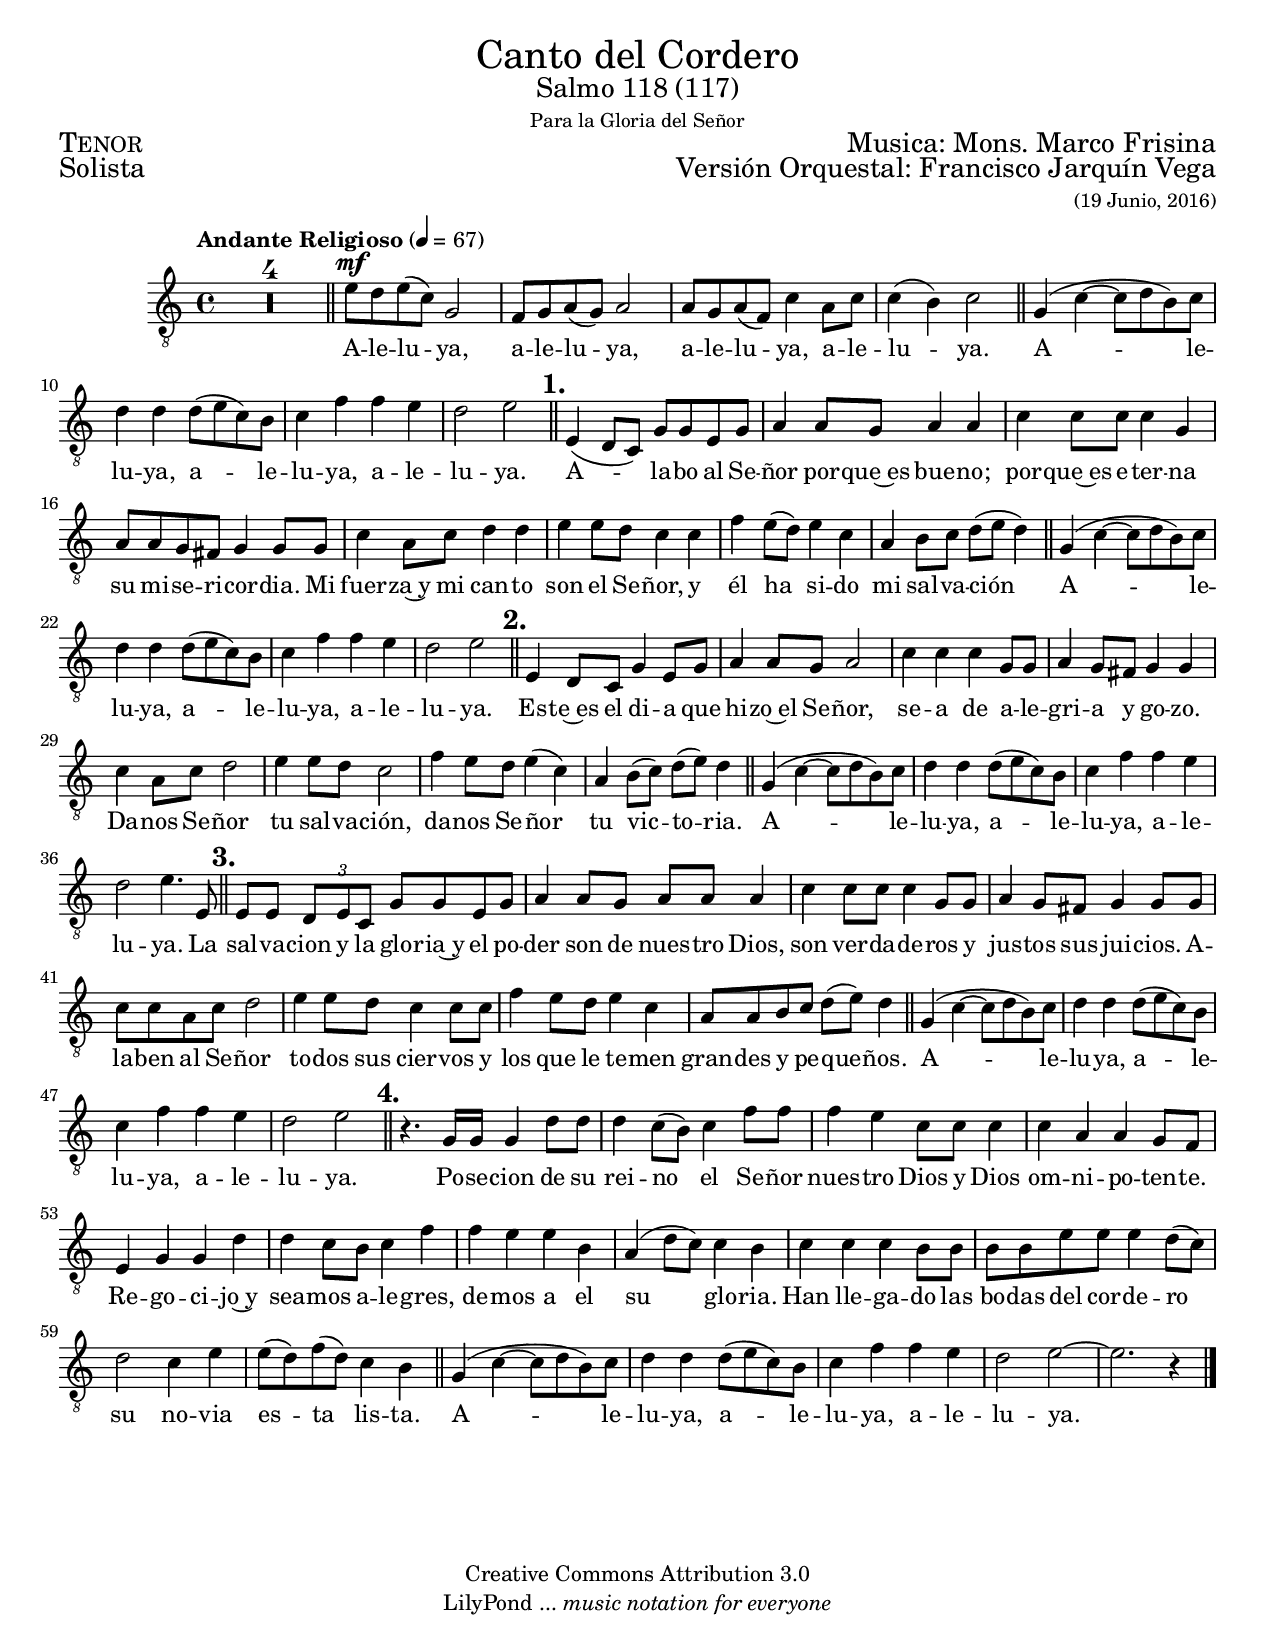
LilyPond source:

% ****************************************************************
%       Canto del cordero - Tenor
%	by serach.sam@
% ****************************************************************
\language "espanol"
\version "2.19.49"

#(set-global-staff-size 19)

% --- Parametro globales
global = {
  \tempo "Andante Religioso" 4=67
  \key do \major
  \time 4/4
  s1*4
  \bar "||"
  s1*4
  \bar "||"
  s1*4
  \bar "||"
  s1*8
  \bar "||"
  s1*4
  \bar "||"
  s1*8
  \bar "||"
  s1*4
  \bar "||"
  s1*8
  \bar "||"
  s1*4
  \bar "||"
  s1*12
  \bar "||"
  s1*5
  \bar "|."
}

\markup { \fill-line { \center-column { \fontsize #5 "Canto del Cordero" \fontsize #2 "Salmo 118 (117)" \small "Para la Gloria del Señor" } } }
\markup { \fill-line { \fontsize #2 \smallCaps "Tenor" \fontsize #2 "Musica: Mons. Marco Frisina"  } }
\markup { \fill-line { \fontsize #2 "Solista" \right-column { \fontsize #2 "Versión Orquestal: Francisco Jarquín Vega" \small "(19 Junio, 2016)" } } }

\header {
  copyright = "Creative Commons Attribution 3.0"
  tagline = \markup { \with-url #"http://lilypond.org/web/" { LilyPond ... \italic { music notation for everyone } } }
  breakbefore = ##t 
}

% --- Musica
tenor = \relative do' {
  \compressFullBarRests
  \dynamicUp
  \clef	"G_8"
  R1*4				| %4
  mi8\mf re mi( do) sol2		| %5
  fa8 sol la( sol) la2		| %6
  la8 sol la( fa) do'4 la8 do	| %7
  do4( si) do2			| %8
  sol4( do~ do8 re si) do	| %9
  re4 re re8( mi do) si		| %10
  do4 fa fa mi			| %11
  re2 mi				| %12
  \mark \markup {\bold "1."}
  mi,4( re8 do) sol' sol mi sol	| %13
  la4 la8 sol la4 la		| %14
  do4 do8 do do4 sol		| %15
  la8 la sol fas sol4 sol8 sol	| %16
  do4 la8 do re4 re		| %17
  mi4 mi8 re do4 do		| %18
  fa4 mi8( re) mi4 do		| %19
  la4 si8 do re( mi re4)		| %20
  sol,4( do~ do8 re si) do	| %21
  re4 re re8( mi do) si		| %22
  do4 fa fa mi			| %23
  re2 mi				| %24
  \mark \markup {\bold "2."}
  mi,4 re8 do sol'4 mi8 sol	| %25
  la4 la8 sol la2		| %26
  do4 do do sol8 sol		| %27
  la4 sol8 fas sol4 sol		| %28
  do4 la8 do re2			| %29
  mi4 mi8 re do2			| %30
  fa4 mi8 re mi4( do)		| %31
  la4 si8( do) re( mi) re4	| %32
  sol,4( do~ do8 re si) do	| %33
  re4 re re8( mi do) si		| %34
  do4 fa fa mi			| %35
  re2 mi4. mi,8			| %36
  \mark \markup {\bold "3."}
  mi8 mi \tuplet 3/2 {re mi do} sol' sol mi sol | %37
  la4 la8 sol la la la4		| %38
  do4 do8 do do4 sol8 sol	| %39
  la4 sol8 fas sol4 sol8 sol	| %40
  do8 do la do re2		| %41
  mi4 mi8 re do4 do8 do		| %42
  fa4 mi8 re mi4 do		| %43
  la8 la si do re( mi) re4	| %44
  sol,4( do~ do8 re si) do	| %45
  re4 re re8( mi do) si		| %46
  do4 fa fa mi			| %47
  re2 mi				| %48
  \mark \markup {\bold "4."}
  r4. sol,16 sol sol4 re'8 re	| %49
  re4 do8( si) do4 fa8 fa	| %50
  fa4 mi do8 do do4		| %51
  do4 la la sol8 fa		| %52
  mi4 sol sol re'		| %53
  re4 do8 si do4 fa		| %54
  fa4 mi mi si			| %55
  la4( re8 do) do4 si		| %56
  do4 do do si8 si		| %57
  si8 si mi mi mi4 re8( do) 	| %58
  re2 do4 mi			| %59
  mi8( re) fa( re) do4 si	| %60
  sol4( do~ do8 re si) do	| %61
  re4 re re8( mi do) si		| %62
  do4 fa fa mi			| %63
  re2 mi~			| %64
  mi2. r4			| %65
}

% --- Letra
letra = \lyricmode {
  A -- le -- lu -- ya, a -- le -- lu -- ya, a -- le -- lu -- ya, a -- le -- lu -- ya.
  A -- le -- lu -- ya, a -- le -- lu -- ya, a -- le -- lu -- ya.
  A -- la -- bo al Se -- ñor por -- que~es bue -- no; 
  por -- que~es e -- ter -- na su mi -- se -- ri -- cor -- dia.
  Mi fuer -- za~y mi can -- to son el Se -- ñor, y él ha si -- do mi sal -- va -- ción
  A -- le -- lu -- ya, a -- le -- lu -- ya, a -- le -- lu -- ya.
  Es -- te~es el di -- a que hi -- zo~el Se -- ñor, 
  se -- a de a -- le -- gri -- a y go -- zo.
  Da -- nos Se -- ñor tu sal -- va -- ción,
  da -- nos Se -- ñor tu vic -- to -- ria.
  A -- le -- lu -- ya, a -- le -- lu -- ya, a -- le -- lu -- ya.
  La sal -- va -- cion y la glo -- ria~y el po -- der son de nues -- tro Dios,
  son ver -- da -- de -- ros y jus -- tos sus jui -- cios.
  A -- la -- ben al Se -- ñor to -- dos sus cier -- vos
  y los que le te -- men gran -- des y pe -- que -- ños.
  A -- le -- lu -- ya, a -- le -- lu -- ya, a -- le -- lu -- ya.
  Po -- se -- cion de su rei -- no el Se -- ñor nues -- tro Dios
  y Dios om -- ni -- po -- ten -- te. Re -- go -- ci -- jo~y
  sea -- mos a -- le -- gres, de -- mos a el su glo -- ria.
  Han lle -- ga -- do las bo -- das del cor -- de -- ro
  su no -- via es -- ta lis -- ta.
  A -- le -- lu -- ya, a -- le -- lu -- ya, a -- le -- lu -- ya.
}

\score {
  <<
    \new Staff <<
        \new Voice = "voz" << \global \tenor >>
        \new Lyrics \lyricsto "voz" \letra
    >>
  >>
  \midi {}
  \layout {}
}

\paper {
  #(set-paper-size "letter")
}
